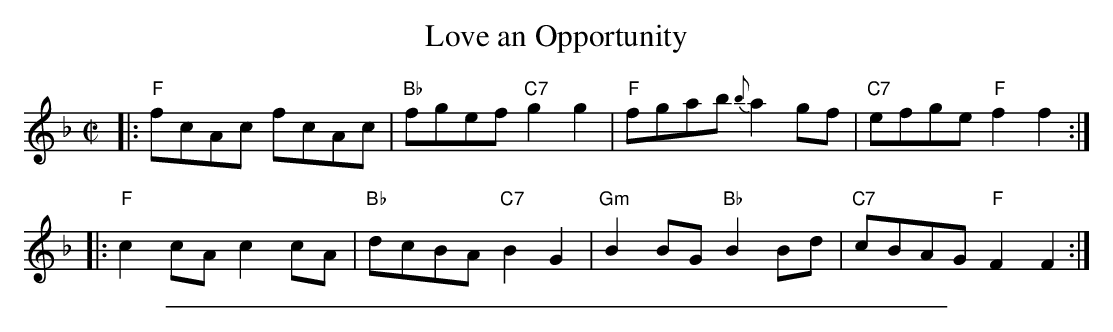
X:1
T: Love an Opportunity
M: C|
L: 1/8
K: F
|: "F"fcAc fcAc | "Bb"fgef "C7"g2g2 |  "F"fgab  {b}a2gf | "C7"efge "F"f2f2 :|
|: "F"c2cA c2cA | "Bb"dcBA "C7"B2G2 | "Gm"B2BG "Bb"B2Bd | "C7"cBAG "F"F2F2 :|
